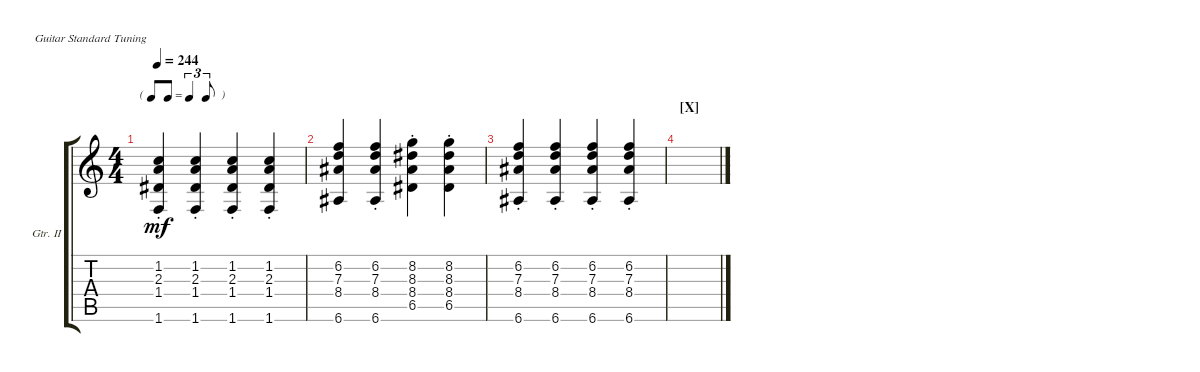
\defaultSystemsLayout 4
\bracketExtendMode groupsimilarinstruments
\firstSystemTrackNameOrientation horizontal
\otherSystemsTrackNameOrientation horizontal
\track ("Guitar II" "Gtr. II") {instrument acousticguitarsteel}
\staff {score tabs}
\tuning (E4 B3 G3 D3 A2 E2)
\ts (4 4)
\tf triplet8th
\tempo 244
\clef g2
\ks c
(1.2{st} 2.3{st} 1.4{st} 1.6{st}).4{dy mf} (1.2{st} 2.3{st} 1.4{st} 1.6{st}).4 (1.2{st} 2.3{st} 1.4{st} 1.6{st}).4 (1.2{st} 2.3{st} 1.4{st} 1.6{st}).4 |
(7.3 8.4 6.6 6.2).4 (7.3{st} 8.4{st} 6.6{st} 6.2{st}).4 (6.5{st} 8.4{st} 8.3{st} 8.2{st}).4 (6.5{st} 8.4{st} 8.3{st} 8.2{st}).4 |
(7.3{st} 8.4{st} 6.6{st} 6.2{st}).4 (7.3{st} 8.4{st} 6.6{st} 6.2{st}).4 (7.3{st} 8.4{st} 6.6{st} 6.2{st}).4 (7.3{st} 8.4{st} 6.6{st} 6.2{st}).4 |
\section ("X" "")
